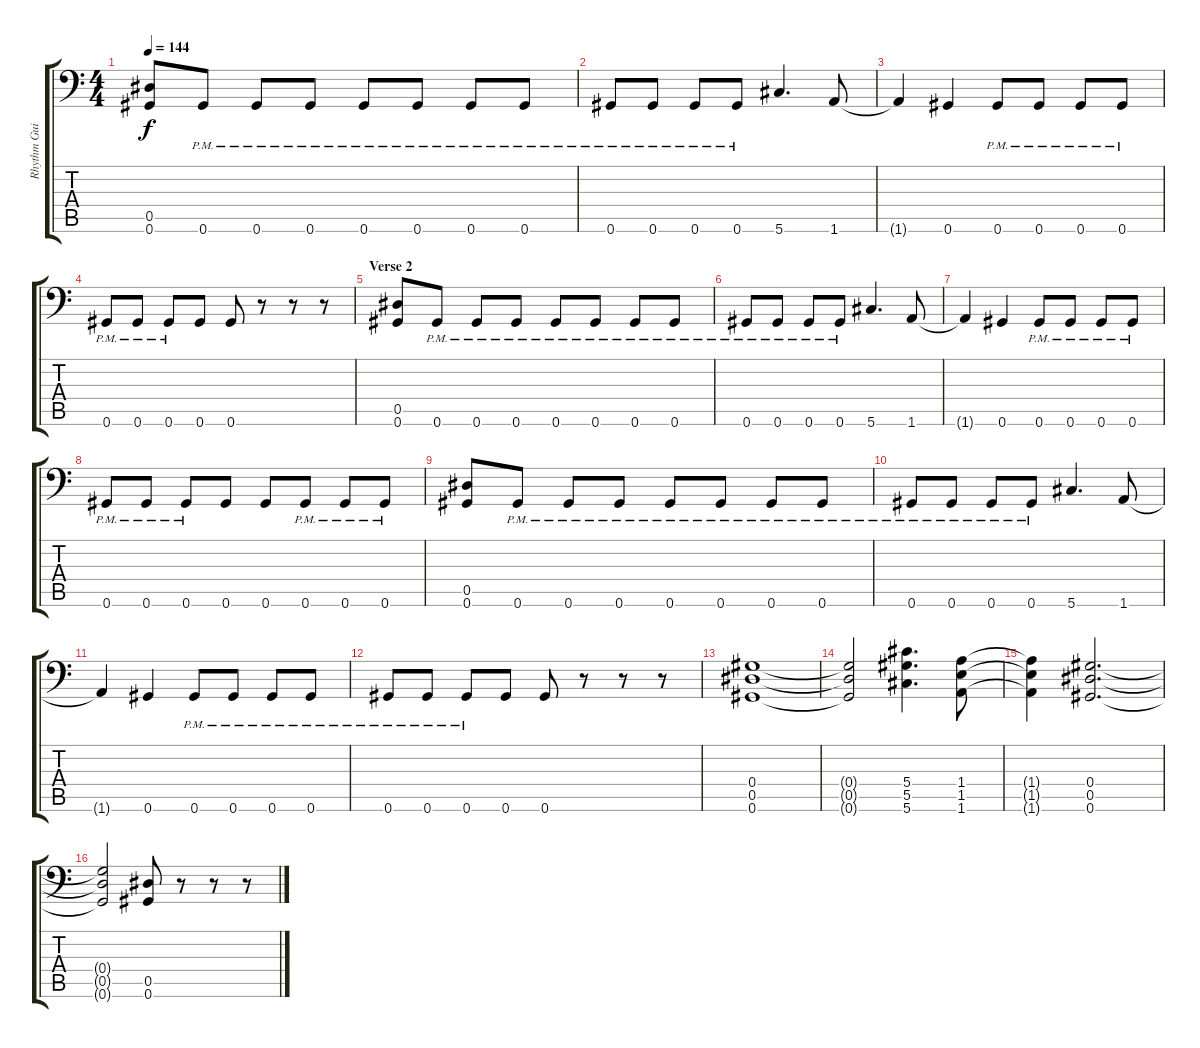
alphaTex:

\track ("Rhythm Guitar 1" "Rhythm Gui") {instrument distortionguitar}
\staff {score tabs}
\tuning (Bb3 F3 Db3 Ab2 Eb2 Ab1) {hide}
\ts (4 4)
\tempo 144
\clef f4
\ks c
(0.5 0.6).8{dy f} 0.6{pm}.8 0.6{pm}.8 0.6{pm}.8 0.6{pm}.8 0.6{pm}.8 0.6{pm}.8 0.6{pm}.8 |
0.6{pm}.8 0.6{pm}.8 0.6{pm}.8 0.6{pm}.8 5.6.4{d} 1.6.8 |
1.6{t}.4 0.6.4 0.6{pm}.8 0.6{pm}.8 0.6{pm}.8 0.6{pm}.8 |
0.6{pm}.8 0.6{pm}.8 0.6{pm}.8 0.6.8 0.6.8 r.8 r.8 r.8 |
\section ("" "Verse 2")
(0.5 0.6).8 0.6{pm}.8 0.6{pm}.8 0.6{pm}.8 0.6{pm}.8 0.6{pm}.8 0.6{pm}.8 0.6{pm}.8 |
0.6{pm}.8 0.6{pm}.8 0.6{pm}.8 0.6{pm}.8 5.6.4{d} 1.6.8 |
1.6{t}.4 0.6.4 0.6{pm}.8 0.6{pm}.8 0.6{pm}.8 0.6{pm}.8 |
0.6{pm}.8 0.6{pm}.8 0.6{pm}.8 0.6.8 0.6.8 0.6{pm}.8 0.6{pm}.8 0.6{pm}.8 |
(0.5 0.6).8 0.6{pm}.8 0.6{pm}.8 0.6{pm}.8 0.6{pm}.8 0.6{pm}.8 0.6{pm}.8 0.6{pm}.8 |
0.6{pm}.8 0.6{pm}.8 0.6{pm}.8 0.6{pm}.8 5.6.4{d} 1.6.8 |
1.6{t}.4 0.6.4 0.6{pm}.8 0.6{pm}.8 0.6{pm}.8 0.6{pm}.8 |
0.6{pm}.8 0.6{pm}.8 0.6{pm}.8 0.6.8 0.6.8 r.8 r.8 r.8 |
(0.4 0.5 0.6).1 |
(0.4{t} 0.5{t} 0.6{t}).2 (5.4 5.5 5.6).4{d} (1.4 1.5 1.6).8 |
(1.4{t} 1.5{t} 1.6{t}).4 (0.4 0.5 0.6).2{d} |
(0.4{t} 0.5{t} 0.6{t}).2 (0.5 0.6).8 r.8 r.8 r.8
